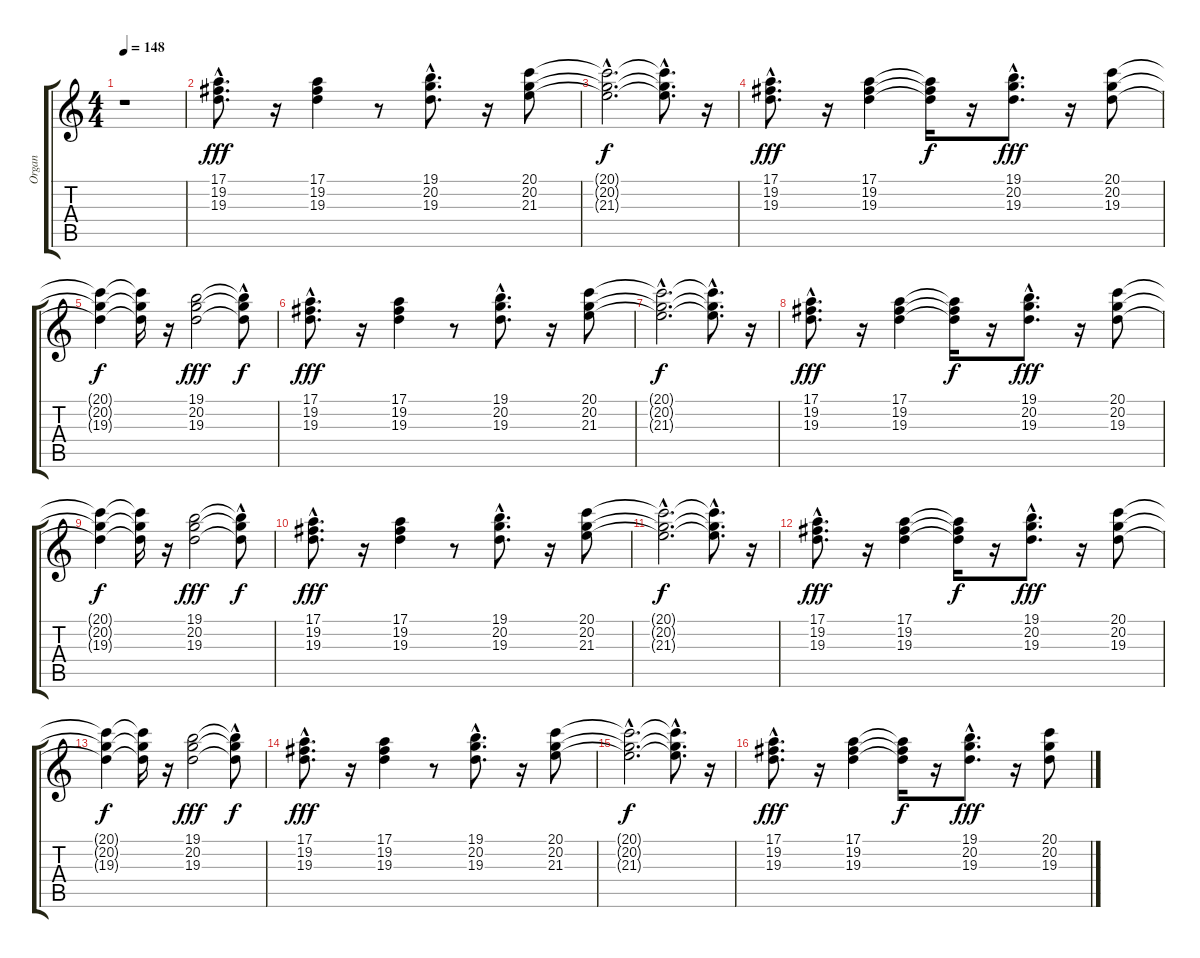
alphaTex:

\track ("Organ" "Organ") {instrument rockorgan}
\staff {score tabs}
\tuning (E4 B3 G3 D3 A2 E2) {hide}
\ts (4 4)
\tempo 148
\clef g2
\ks c
r.1{dy f} |
(17.1{hac} 19.2{hac} 19.3{hac}).8{d dy fff} r.16 (17.1 19.2 19.3).4 r.8 (19.1 20.2{hac} 19.3).8{d} r.16 (20.1 20.2 21.3).8 |
(20.1{hac t} 20.2{hac t} 21.3{hac t}).2{d dy f} (20.1{hac t} 20.2{hac t} 21.3{hac t}).8{d} r.16 |
(17.1{hac} 19.2{hac} 19.3{hac}).8{d dy fff} r.16 (17.1 19.2 19.3).4 (17.1{t} 19.2{t} 19.3{t}).16{dy f} r.16 (19.1{hac} 20.2{hac} 19.3{hac}).8{d dy fff} r.16 (20.1 20.2 19.3).8 |
(20.1{t} 20.2{t} 19.3{t}).4{dy f} (20.1{t} 20.2{t} 19.3{t}).16 r.16 (19.1 20.2 19.3).2{dy fff} (19.1{hac t} 20.2{hac t} 19.3{t}).8{dy f} |
(17.1{hac} 19.2{hac} 19.3{hac}).8{d dy fff} r.16 (17.1 19.2 19.3).4 r.8 (19.1 20.2{hac} 19.3).8{d} r.16 (20.1 20.2 21.3).8 |
(20.1{hac t} 20.2{hac t} 21.3{hac t}).2{d dy f} (20.1{hac t} 20.2{hac t} 21.3{hac t}).8{d} r.16 |
(17.1{hac} 19.2{hac} 19.3{hac}).8{d dy fff} r.16 (17.1 19.2 19.3).4 (17.1{t} 19.2{t} 19.3{t}).16{dy f} r.16 (19.1{hac} 20.2{hac} 19.3{hac}).8{d dy fff} r.16 (20.1 20.2 19.3).8 |
(20.1{t} 20.2{t} 19.3{t}).4{dy f} (20.1{t} 20.2{t} 19.3{t}).16 r.16 (19.1 20.2 19.3).2{dy fff} (19.1{hac t} 20.2{hac t} 19.3{t}).8{dy f} |
(17.1{hac} 19.2{hac} 19.3{hac}).8{d dy fff} r.16 (17.1 19.2 19.3).4 r.8 (19.1 20.2{hac} 19.3).8{d} r.16 (20.1 20.2 21.3).8 |
(20.1{hac t} 20.2{hac t} 21.3{hac t}).2{d dy f} (20.1{hac t} 20.2{hac t} 21.3{hac t}).8{d} r.16 |
(17.1{hac} 19.2{hac} 19.3{hac}).8{d dy fff} r.16 (17.1 19.2 19.3).4 (17.1{t} 19.2{t} 19.3{t}).16{dy f} r.16 (19.1{hac} 20.2{hac} 19.3{hac}).8{d dy fff} r.16 (20.1 20.2 19.3).8 |
(20.1{t} 20.2{t} 19.3{t}).4{dy f} (20.1{t} 20.2{t} 19.3{t}).16 r.16 (19.1 20.2 19.3).2{dy fff} (19.1{hac t} 20.2{hac t} 19.3{t}).8{dy f} |
(17.1{hac} 19.2{hac} 19.3{hac}).8{d dy fff} r.16 (17.1 19.2 19.3).4 r.8 (19.1 20.2{hac} 19.3).8{d} r.16 (20.1 20.2 21.3).8 |
(20.1{hac t} 20.2{hac t} 21.3{hac t}).2{d dy f} (20.1{hac t} 20.2{hac t} 21.3{hac t}).8{d} r.16 |
(17.1{hac} 19.2{hac} 19.3{hac}).8{d dy fff} r.16 (17.1 19.2 19.3).4 (17.1{t} 19.2{t} 19.3{t}).16{dy f} r.16 (19.1{hac} 20.2{hac} 19.3{hac}).8{d dy fff} r.16 (20.1 20.2 19.3).8
